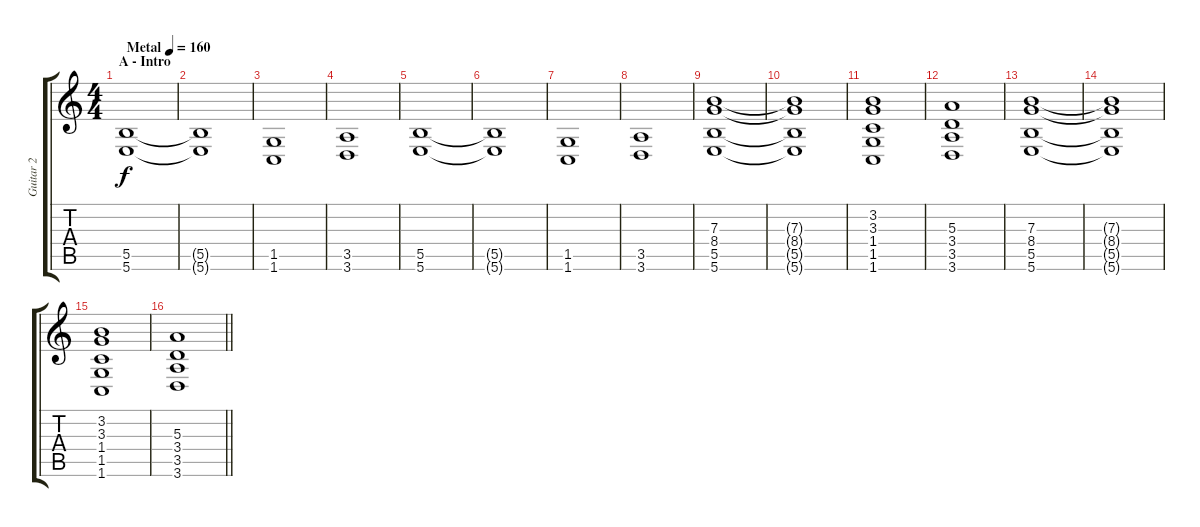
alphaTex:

\track ("Guitar 2" "Guitar 2") {instrument distortionguitar}
\staff {score tabs}
\tuning (Db4 Ab3 E3 B2 Gb2 B1) {hide}
\ts (4 4)
\section ("" "A - Intro")
\tempo (160 "Metal")
\clef g2
\ks c
(5.5 5.6).1{dy f instrument distortionguitar} |
(5.5{t} 5.6{t}).1 |
(1.5 1.6).1 |
(3.5 3.6).1 |
(5.5 5.6).1 |
(5.5{t} 5.6{t}).1 |
(1.5 1.6).1 |
(3.5 3.6).1 |
(7.3 8.4 5.5 5.6).1 |
(7.3{t} 8.4{t} 5.5{t} 5.6{t}).1 |
(3.2 3.3 1.4 1.5 1.6).1 |
(5.3 3.4 3.5 3.6).1 |
(7.3 8.4 5.5 5.6).1 |
(7.3{t} 8.4{t} 5.5{t} 5.6{t}).1 |
(3.2 3.3 1.4 1.5 1.6).1 |
\barLineRight lightlight
(5.3 3.4 3.5 3.6).1
